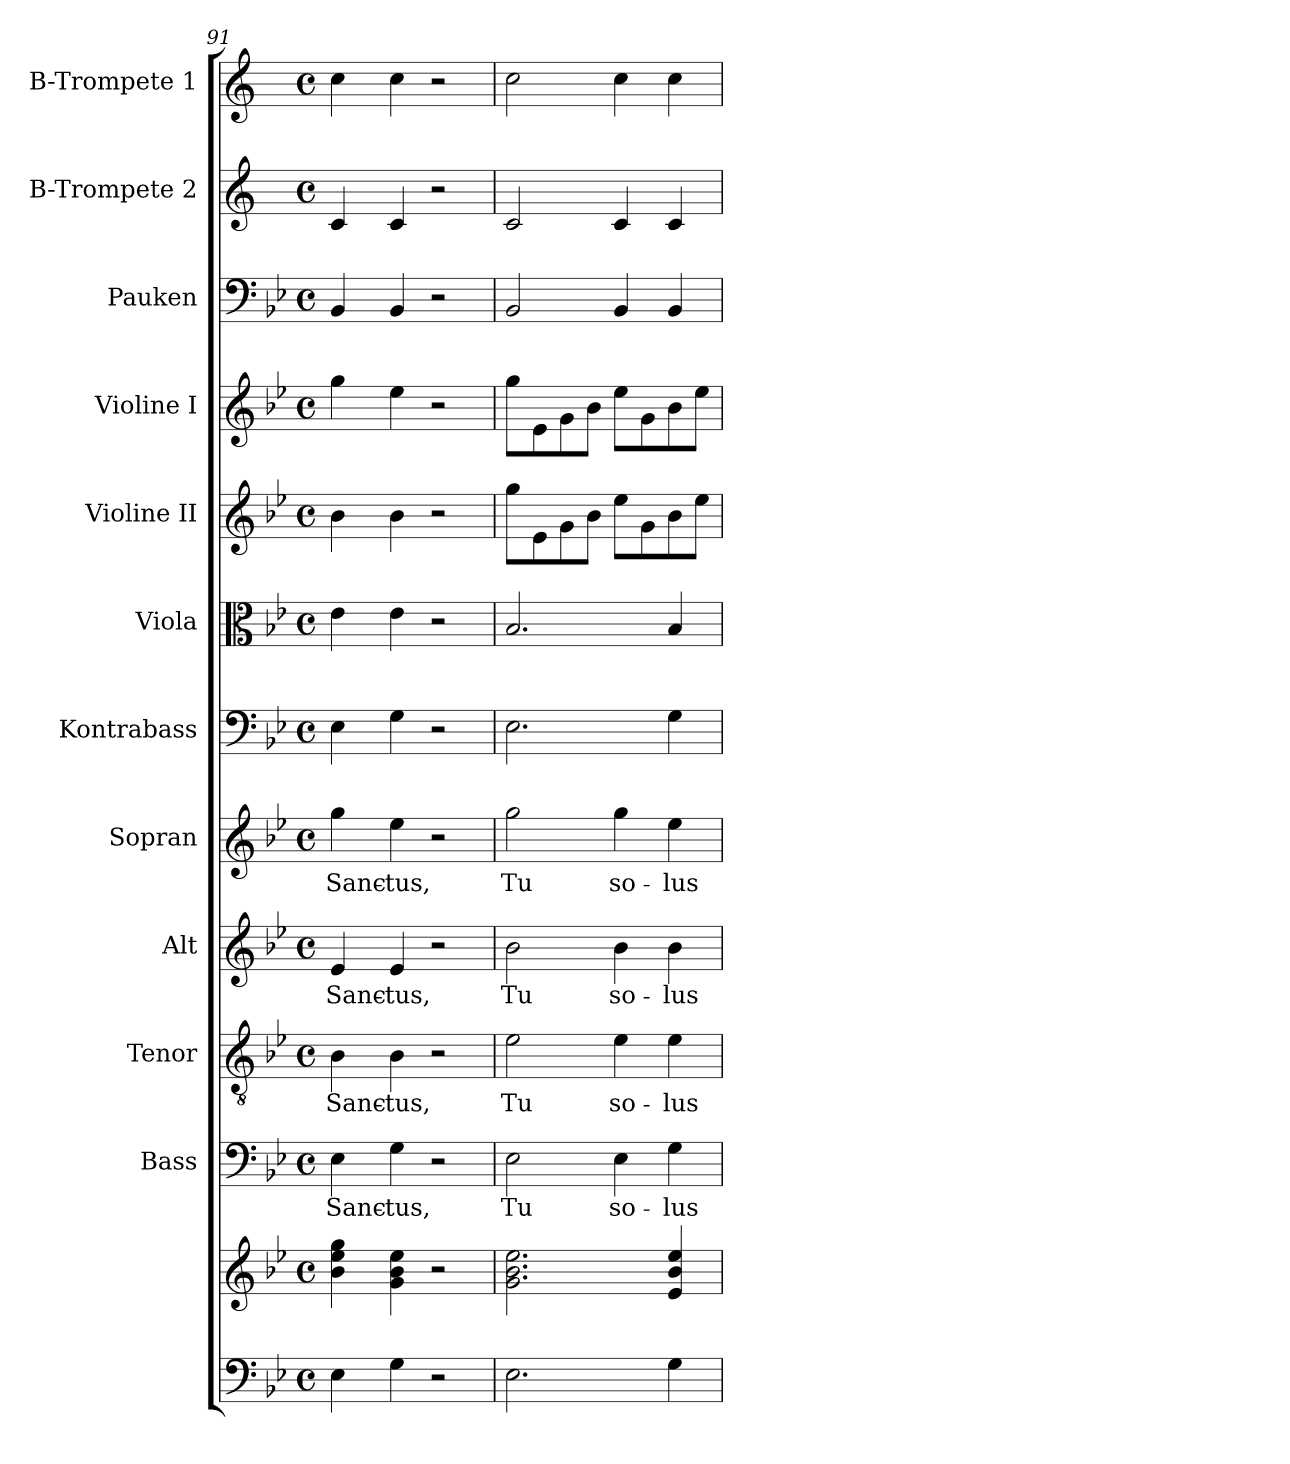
**kern	**kern	**kern	**text	**kern	**text	**kern	**text	**kern	**text	**kern	**kern	**kern	**kern	**kern	**kern	**kern
*part12	*part12	*part11	*part11	*part10	*part10	*part9	*part9	*part8	*part8	*part7	*part6	*part5	*part4	*part3	*part2	*part1
*staff13	*staff12	*staff11	*staff11	*staff10	*staff10	*staff9	*staff9	*staff8	*staff8	*staff7	*staff6	*staff5	*staff4	*staff3	*staff2	*staff1
*	*	*I"Bass	*	*I"Tenor	*	*I"Alt	*	*I"Sopran	*	*I"Kontrabass	*I"Viola	*I"Violine II	*I"Violine I	*I"Pauken	*I"B-Trompete 2	*I"B-Trompete 1
*	*	*I'B.	*	*I'T.	*	*I'A.	*	*I'S.	*	*I'Kb.	*I'Vla.	*I'Vl. II	*I'Vl. I	*I'Pk.	*I'B Trp. 2	*I'B Trp. 1
*clefF4	*clefG2	*clefF4	*	*clefGv2	*	*clefG2	*	*clefG2	*	*clefF4	*clefC3	*clefG2	*clefG2	*clefF4	*clefG2	*clefG2
*	*	*	*	*	*	*	*	*	*	*ITrd7c12	*	*	*	*	*ITrd1c2	*ITrd1c2
*k[b-e-]	*k[b-e-]	*k[b-e-]	*	*k[b-e-]	*	*k[b-e-]	*	*k[b-e-]	*	*k[b-e-]	*k[b-e-]	*k[b-e-]	*k[b-e-]	*k[b-e-]	*k[b-e-]	*k[b-e-]
*B-:	*B-:	*B-:	*	*B-:	*	*B-:	*	*B-:	*	*B-:	*B-:	*B-:	*B-:	*B-:	*B-:	*B-:
*M4/4	*M4/4	*M4/4	*	*M4/4	*	*M4/4	*	*M4/4	*	*M4/4	*M4/4	*M4/4	*M4/4	*M4/4	*M4/4	*M4/4
*met(c)	*met(c)	*met(c)	*	*met(c)	*	*met(c)	*	*met(c)	*	*met(c)	*met(c)	*met(c)	*met(c)	*met(c)	*met(c)	*met(c)
=91	=91	=91	=91	=91	=91	=91	=91	=91	=91	=91	=91	=91	=91	=91	=91	=91
!	!	!	!LO:LY:b	!	!LO:LY:b	!	!LO:LY:b	!	!LO:LY:b	!	!	!	!	!	!	!
4E-\	4b-\ 4ee-\ 4gg\	4E-\	Sanc-	4B-\	Sanc-	4e-/	Sanc-	4gg\	Sanc-	4EE-\	4e-\	4b-\	4gg\	4BB-/	4B-/	4b-\
!	!	!	!LO:LY:b	!	!LO:LY:b	!	!LO:LY:b	!	!LO:LY:b	!	!	!	!	!	!	!
4G\	4g\ 4b-\ 4ee-\	4G\	-tus,	4B-\	-tus,	4e-/	-tus,	4ee-\	-tus,	4GG\	4e-\	4b-\	4ee-\	4BB-/	4B-/	4b-\
2r	2r	2r	.	2r	.	2r	.	2r	.	2r	2r	2r	2r	2r	2r	2r
=92	=92	=92	=92	=92	=92	=92	=92	=92	=92	=92	=92	=92	=92	=92	=92	=92
!	!	!	!LO:LY:b	!	!LO:LY:b	!	!LO:LY:b	!	!LO:LY:b	!	!	!	!	!	!	!
2.E-\	2.g\ 2.b-\ 2.ee-\	2E-\	Tu	2e-\	Tu	2b-\	Tu	2gg\	Tu	2.EE-\	2.B-/	8gg\L	8gg\L	2BB-/	2B-/	2b-\
.	.	.	.	.	.	.	.	.	.	.	.	8e-\	8e-\	.	.	.
.	.	.	.	.	.	.	.	.	.	.	.	8g\	8g\	.	.	.
.	.	.	.	.	.	.	.	.	.	.	.	8b-\J	8b-\J	.	.	.
!	!	!	!LO:LY:b	!	!LO:LY:b	!	!LO:LY:b	!	!LO:LY:b	!	!	!	!	!	!	!
.	.	4E-\	so-	4e-\	so-	4b-\	so-	4gg\	so-	.	.	8ee-\L	8ee-\L	4BB-/	4B-/	4b-\
.	.	.	.	.	.	.	.	.	.	.	.	8g\	8g\	.	.	.
!	!	!	!LO:LY:b	!	!LO:LY:b	!	!LO:LY:b	!	!LO:LY:b	!	!	!	!	!	!	!
4G\	4e-/ 4b-/ 4ee-/	4G\	-lus	4e-\	-lus	4b-\	-lus	4ee-\	-lus	4GG\	4B-/	8b-\	8b-\	4BB-/	4B-/	4b-\
.	.	.	.	.	.	.	.	.	.	.	.	8ee-\J	8ee-\J	.	.	.
=	=	=	=	=	=	=	=	=	=	=	=	=	=	=	=	=
*-	*-	*-	*-	*-	*-	*-	*-	*-	*-	*-	*-	*-	*-	*-	*-	*-
